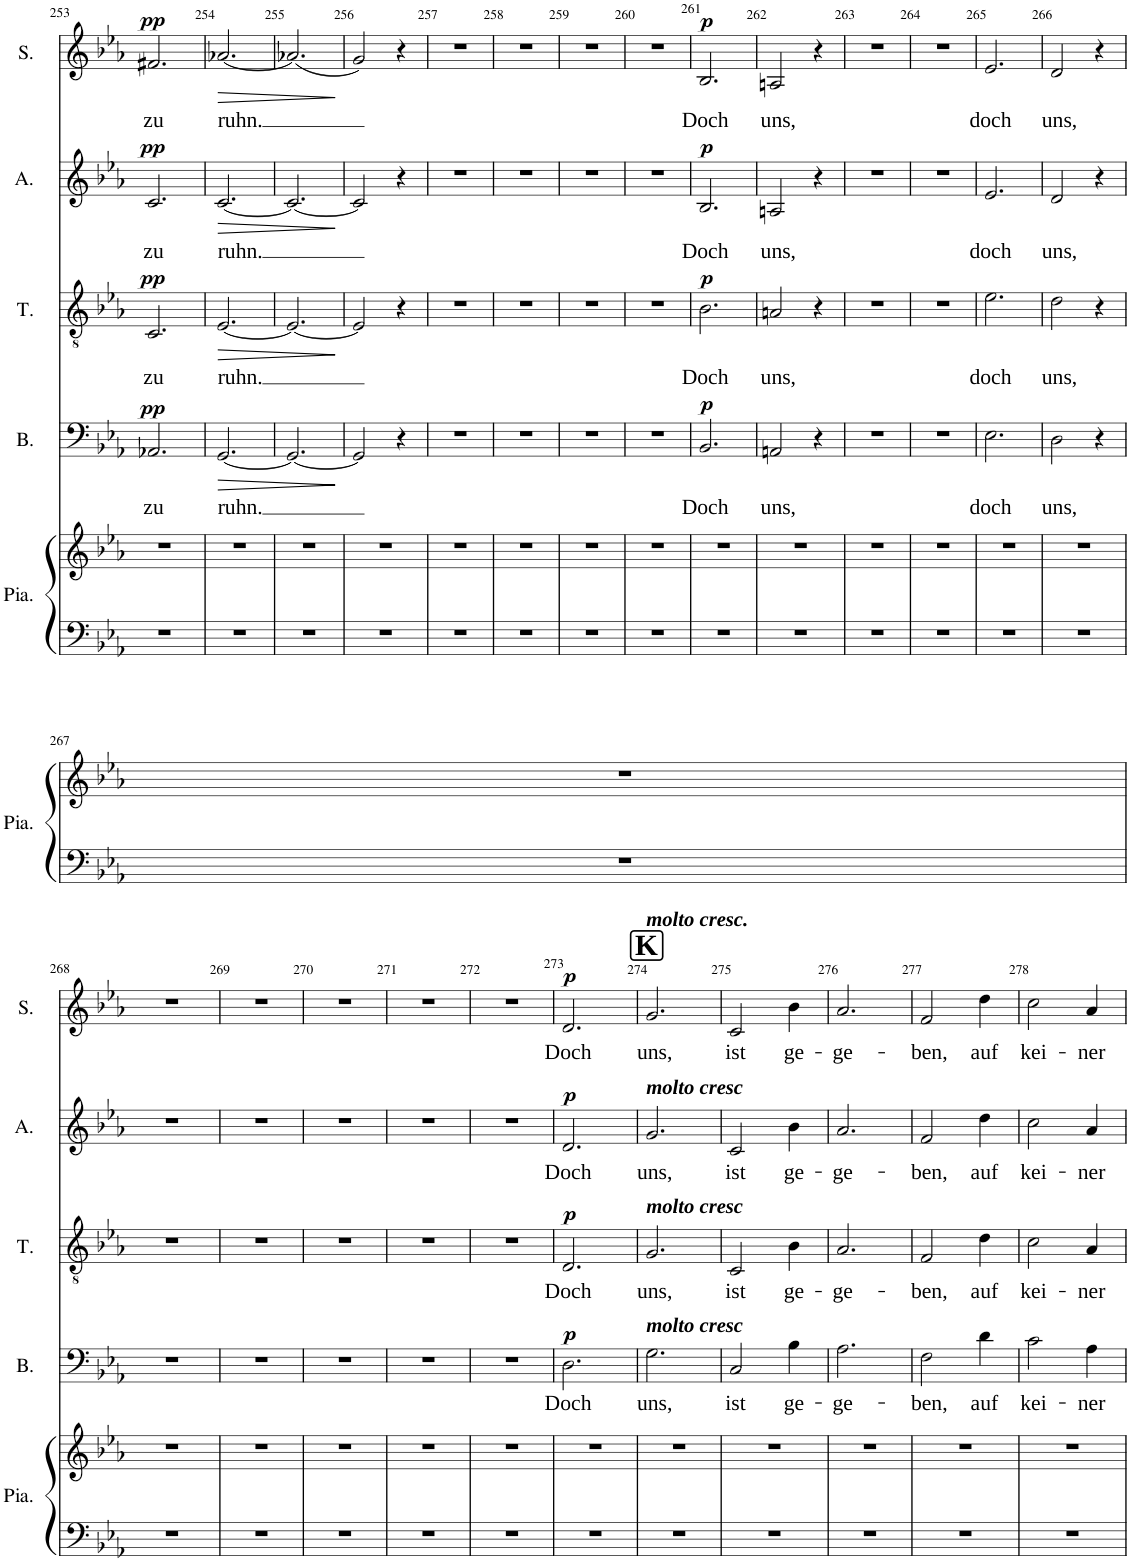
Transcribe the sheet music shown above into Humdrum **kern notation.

**kern	**text	**dynam	**kern	**text	**dynam	**kern	**text	**dynam	**kern	**text	**dynam
*part4	*part4	*part4	*part3	*part3	*part3	*part2	*part2	*part2	*part1	*part1	*part1
*staff4	*staff4	*staff4	*staff3	*staff3	*staff3	*staff2	*staff2	*staff2	*staff1	*staff1	*staff1
*I"Basse	*	*	*I"Ténor	*	*	*I"Alto	*	*	*I"Soprano	*	*
*I'B.	*	*	*I'T.	*	*	*I'A.	*	*	*I'S.	*	*
!!LO:PB:g=z
*clefF4	*	*	*clefGv2	*	*	*clefG2	*	*	*clefG2	*	*
*k[b-e-a-]	*	*	*k[b-e-a-]	*	*	*k[b-e-a-]	*	*	*k[b-e-a-]	*	*
*M3/4	*	*	*M3/4	*	*	*M3/4	*	*	*M3/4	*	*
=253	=253	=253	=253	=253	=253	=253	=253	=253	=253	=253	=253
!	!LO:LY:b	!LO:DY:a	!	!LO:LY:b	!LO:DY:a	!	!LO:LY:b	!LO:DY:a	!	!LO:LY:b	!LO:DY:a
2.AA-X/	zu	pp	2.C/	zu	pp	2.c/	zu	pp	2.f#X/	zu	pp
=254	=254	=254	=254	=254	=254	=254	=254	=254	=254	=254	=254
!	!LO:LY:b	!LO:HP:b	!	!LO:LY:b	!LO:HP:b	!	!LO:LY:b	!LO:HP:b	!	!LO:LY:b	!LO:HP:b
[2.GG/	ruhn.	>	[2.E-/	ruhn.	>	[2.c/	ruhn.	>	[2.a-X/	ruhn.	>
=255	=255	=255	=255	=255	=255	=255	=255	=255	=255	=255	=255
2.GG/_	.	.	2.E-/_	.	.	2.c/_	.	.	(2.a-X/]	.	.
.	.	]	.	.	]	.	.	]	.	.	]
=256	=256	=256	=256	=256	=256	=256	=256	=256	=256	=256	=256
2GG/]	.	.	2E-/]	.	.	2c/]	.	.	2g/)	.	.
4r	.	.	4r	.	.	4r	.	.	4r	.	.
=257	=257	=257	=257	=257	=257	=257	=257	=257	=257	=257	=257
2.r	.	.	2.r	.	.	2.r	.	.	2.r	.	.
=258	=258	=258	=258	=258	=258	=258	=258	=258	=258	=258	=258
2.r	.	.	2.r	.	.	2.r	.	.	2.r	.	.
=259	=259	=259	=259	=259	=259	=259	=259	=259	=259	=259	=259
2.r	.	.	2.r	.	.	2.r	.	.	2.r	.	.
=260	=260	=260	=260	=260	=260	=260	=260	=260	=260	=260	=260
2.r	.	.	2.r	.	.	2.r	.	.	2.r	.	.
=261	=261	=261	=261	=261	=261	=261	=261	=261	=261	=261	=261
!	!LO:LY:b	!LO:DY:a	!	!LO:LY:b	!LO:DY:a	!	!LO:LY:b	!LO:DY:a	!	!LO:LY:b	!LO:DY:a
2.BB-/	Doch	p	2.B-\	Doch	p	2.B-/	Doch	p	2.B-/	Doch	p
=262	=262	=262	=262	=262	=262	=262	=262	=262	=262	=262	=262
!	!LO:LY:b	!	!	!LO:LY:b	!	!	!LO:LY:b	!	!	!LO:LY:b	!
2AAn/	uns,	.	2An/	uns,	.	2An/	uns,	.	2An/	uns,	.
4r	.	.	4r	.	.	4r	.	.	4r	.	.
=263	=263	=263	=263	=263	=263	=263	=263	=263	=263	=263	=263
2.r	.	.	2.r	.	.	2.r	.	.	2.r	.	.
=264	=264	=264	=264	=264	=264	=264	=264	=264	=264	=264	=264
2.r	.	.	2.r	.	.	2.r	.	.	2.r	.	.
=265	=265	=265	=265	=265	=265	=265	=265	=265	=265	=265	=265
!	!LO:LY:b	!	!	!LO:LY:b	!	!	!LO:LY:b	!	!	!LO:LY:b	!
2.E-\	doch	.	2.e-\	doch	.	2.e-/	doch	.	2.e-/	doch	.
=266	=266	=266	=266	=266	=266	=266	=266	=266	=266	=266	=266
!	!LO:LY:b	!	!	!LO:LY:b	!	!	!LO:LY:b	!	!	!LO:LY:b	!
2D\	uns,	.	2d\	uns,	.	2d/	uns,	.	2d/	uns,	.
4r	.	.	4r	.	.	4r	.	.	4r	.	.
!!LO:LB:g=z
=267	=267	=267	=267	=267	=267	=267	=267	=267	=267	=267	=267
2.r	.	.	2.r	.	.	2.r	.	.	2.r	.	.
!!LO:LB:g=z
=268	=268	=268	=268	=268	=268	=268	=268	=268	=268	=268	=268
2.r	.	.	2.r	.	.	2.r	.	.	2.r	.	.
=269	=269	=269	=269	=269	=269	=269	=269	=269	=269	=269	=269
2.r	.	.	2.r	.	.	2.r	.	.	2.r	.	.
=270	=270	=270	=270	=270	=270	=270	=270	=270	=270	=270	=270
2.r	.	.	2.r	.	.	2.r	.	.	2.r	.	.
=271	=271	=271	=271	=271	=271	=271	=271	=271	=271	=271	=271
2.r	.	.	2.r	.	.	2.r	.	.	2.r	.	.
=272	=272	=272	=272	=272	=272	=272	=272	=272	=272	=272	=272
2.r	.	.	2.r	.	.	2.r	.	.	2.r	.	.
=273	=273	=273	=273	=273	=273	=273	=273	=273	=273	=273	=273
!	!LO:LY:b	!LO:DY:a	!	!LO:LY:b	!LO:DY:a	!	!LO:LY:b	!LO:DY:a	!	!LO:LY:b	!LO:DY:a
2.D\	Doch	p	2.D/	Doch	p	2.d/	Doch	p	2.d/	Doch	p
=274	=274	=274	=274	=274	=274	=274	=274	=274	=274	=274	=274
!	!	!	!	!	!	!	!	!	!LO:TX:a:B:t=K	!	!
!	!	!	!	!	!	!	!	!	!LO:TX:a:Bi:t=molto cresc.	!	!
!	!	!	!	!	!	!LO:TX:a:Bi:t=molto cresc	!	!	!	!	!
!	!	!	!LO:TX:a:Bi:t=molto cresc	!	!	!	!	!	!	!	!
!LO:TX:a:Bi:t=molto cresc	!	!	!	!	!	!	!	!	!	!	!
!	!LO:LY:b	!	!	!LO:LY:b	!	!	!LO:LY:b	!	!	!LO:LY:b	!
2.G\	uns,	.	2.G/	uns,	.	2.g/	uns,	.	2.g/	uns,	.
=275	=275	=275	=275	=275	=275	=275	=275	=275	=275	=275	=275
!	!LO:LY:b	!	!	!LO:LY:b	!	!	!LO:LY:b	!	!	!LO:LY:b	!
2C/	ist	.	2C/	ist	.	2c/	ist	.	2c/	ist	.
!	!LO:LY:b	!	!	!LO:LY:b	!	!	!LO:LY:b	!	!	!LO:LY:b	!
4B-\	ge-	.	4B-\	ge-	.	4b-\	ge-	.	4b-\	ge-	.
=276	=276	=276	=276	=276	=276	=276	=276	=276	=276	=276	=276
!	!LO:LY:b	!	!	!LO:LY:b	!	!	!LO:LY:b	!	!	!LO:LY:b	!
2.A-\	-ge-	.	2.A-/	-ge-	.	2.a-/	-ge-	.	2.a-/	-ge-	.
=277	=277	=277	=277	=277	=277	=277	=277	=277	=277	=277	=277
!	!LO:LY:b	!	!	!LO:LY:b	!	!	!LO:LY:b	!	!	!LO:LY:b	!
2F\	-ben,	.	2F/	-ben,	.	2f/	-ben,	.	2f/	-ben,	.
!	!LO:LY:b	!	!	!LO:LY:b	!	!	!LO:LY:b	!	!	!LO:LY:b	!
4d\	auf	.	4d\	auf	.	4dd\	auf	.	4dd\	auf	.
=278	=278	=278	=278	=278	=278	=278	=278	=278	=278	=278	=278
!	!LO:LY:b	!	!	!LO:LY:b	!	!	!LO:LY:b	!	!	!LO:LY:b	!
2c\	kei-	.	2c\	kei-	.	2cc\	kei-	.	2cc\	kei-	.
!	!LO:LY:b	!	!	!LO:LY:b	!	!	!LO:LY:b	!	!	!LO:LY:b	!
4A-\	-ner	.	4A-/	-ner	.	4a-/	-ner	.	4a-/	-ner	.
=	=	=	=	=	=	=	=	=	=	=	=
*-	*-	*-	*-	*-	*-	*-	*-	*-	*-	*-	*-
